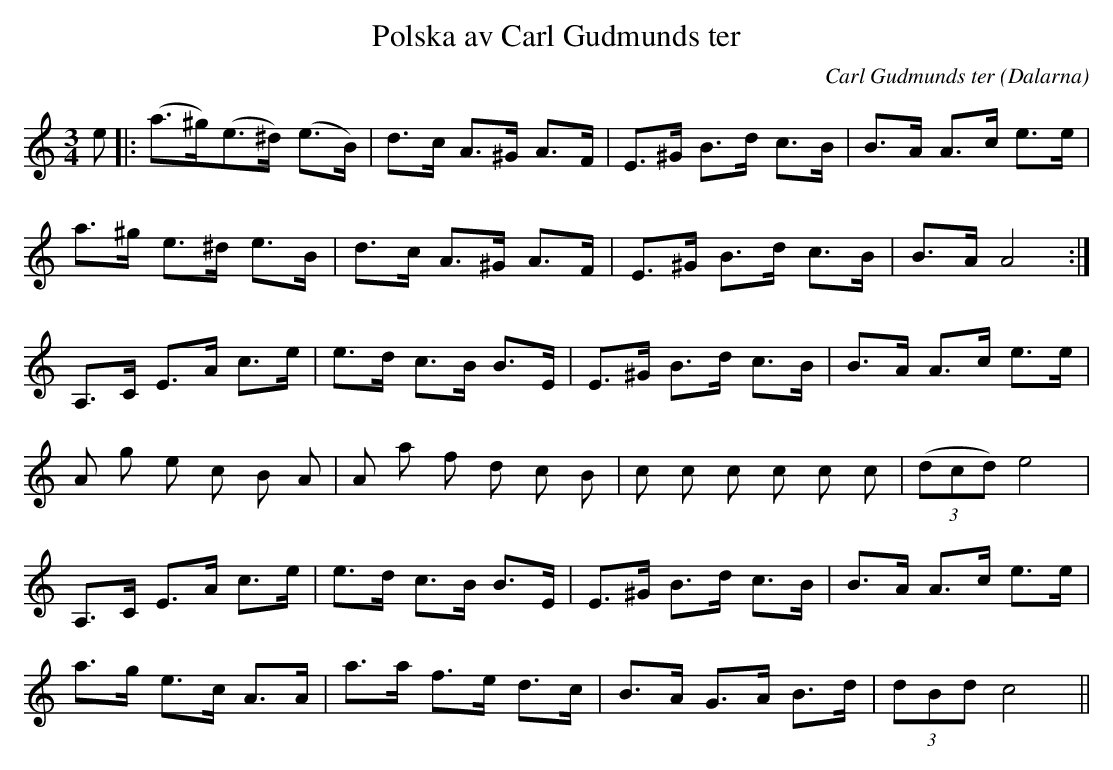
X:1
T:Polska av Carl Gudmunds ter
C:Carl Gudmunds ter
O:Dalarna
M:3/4
L:1/8
K:Am
e|:(a>^g)(e>^d) (e>B)|d>c A>^G A>F|E>^G B>d c>B|B>A A>c e>e|
a>^g e>^d e>B|d>c A>^G A>F|E>^G B>d c>B|B>A A4:|
A,>C E>A c>e|e>d c>B B>E|E>^G B>d c>B|B>A A>c e>e|
A g e c B A|A a f d c B|c c c c c c |(3 (dcd) e4|
A,>C E>A c>e|e>d c>B B>E|E>^G B>d c>B|B>A A>c e>e|
a>g e>c A>A|a>a f>e d>c|B>A G>A B>d|(3 dBd c4||
